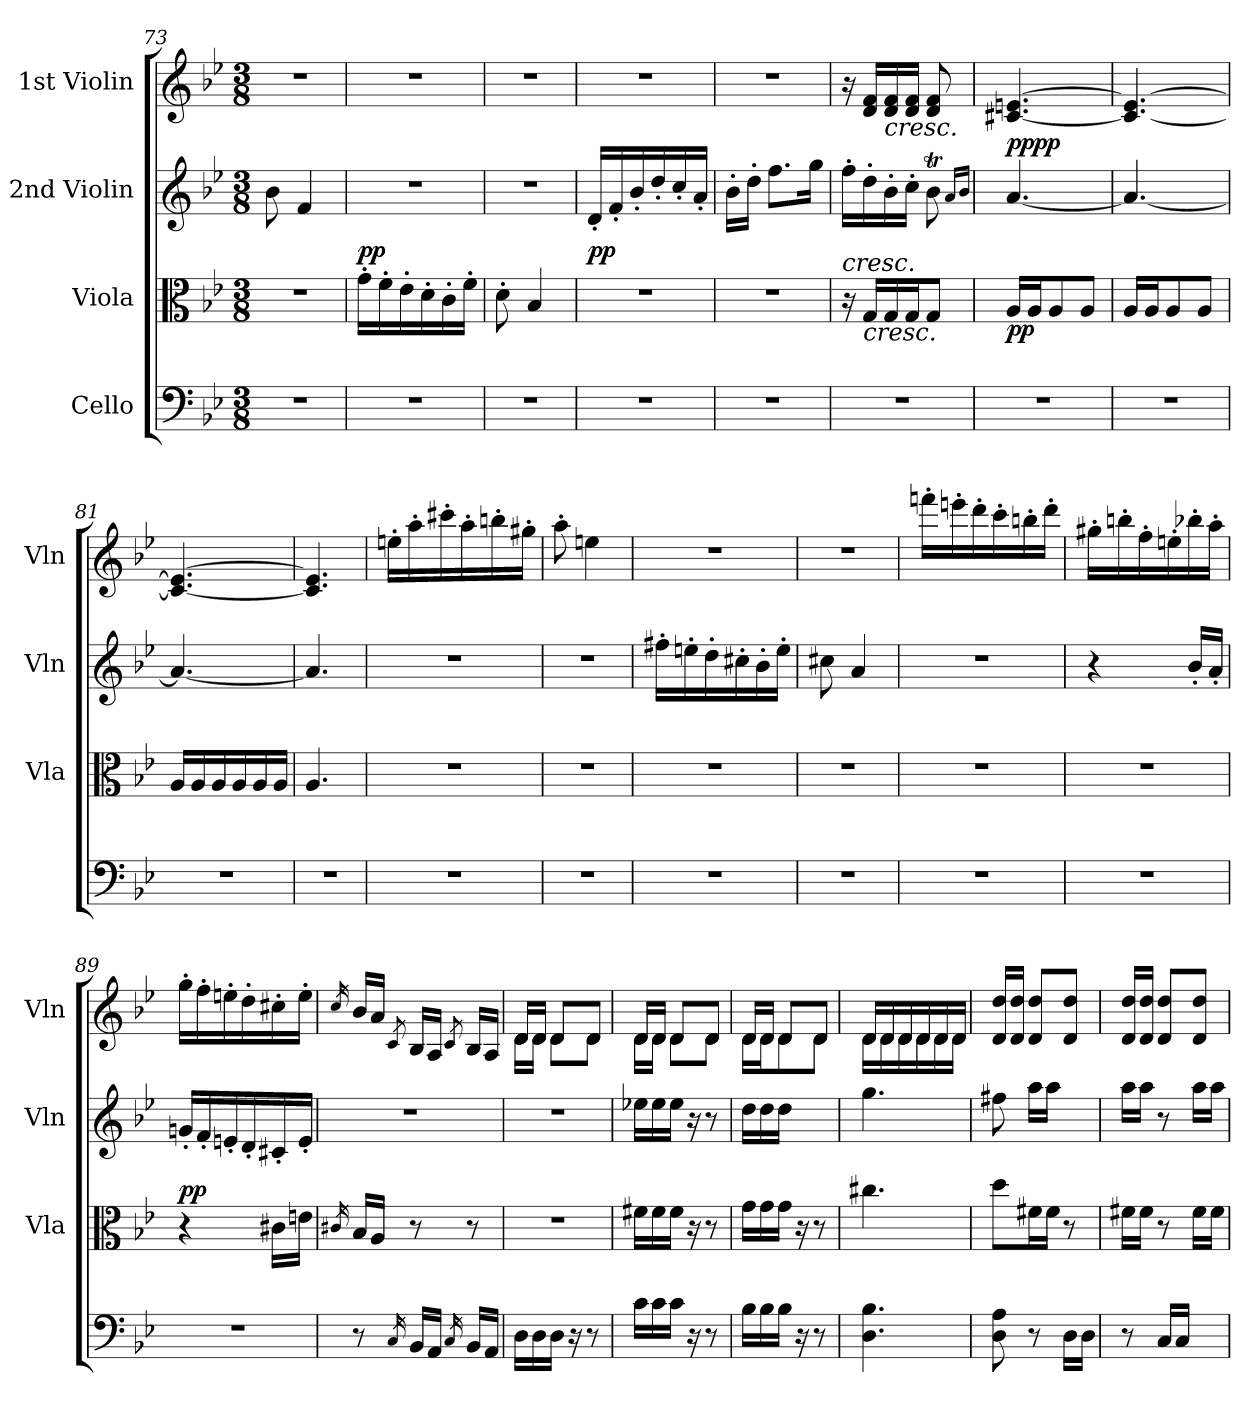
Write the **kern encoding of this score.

**kern	**kern	**dynam	**kern	**dynam	**kern
*part4	*part3	*part3	*part2	*part2	*part1
*staff4	*staff3	*staff3	*staff2	*staff2	*staff1
*I"Cello	*I"Viola	*	*I"2nd Violin	*	*I"1st Violin
*	*I'Vla	*	*I'Vln	*	*I'Vln
*clefF4	*clefC3	*	*clefG2	*	*clefG2
*k[b-e-]	*k[b-e-]	*	*k[b-e-]	*	*k[b-e-]
*B-:	*B-:	*	*B-:	*	*B-:
*M3/8	*M3/8	*	*M3/8	*	*M3/8
=73	=73	=73	=73	=73	=73
4.r	4.r	.	8b-\	.	4.r
.	.	.	4f/	.	.
=74	=74	=74	=74	=74	=74
!	!	!LO:DY:a	!	!	!
4.r	16g'\LL	pp	4.r	.	4.r
.	16f'\	.	.	.	.
.	16e-'\	.	.	.	.
.	16d'\	.	.	.	.
.	16c'\	.	.	.	.
.	16f'\JJ	.	.	.	.
!!LO:PB:g=z
=75	=75	=75	=75	=75	=75
4.r	8d'\	.	4.r	.	4.r
.	4B-/	.	.	.	.
=76	=76	=76	=76	=76	=76
!	!	!LO:DY:a	!	!	!
4.r	4.r	pp	16d'/LL	.	4.r
.	.	.	16f'/	.	.
.	.	.	16b-'/	.	.
.	.	.	16dd'/	.	.
.	.	.	16cc'/	.	.
.	.	.	16a'/JJ	.	.
=77	=77	=77	=77	=77	=77
4.r	4.r	.	16b-'\LL	.	4.r
.	.	.	16dd'\JJ	.	.
.	.	.	8.ff\L	.	.
.	.	.	16gg\Jk	.	.
=78	=78	=78	=78	=78	=78
!	!LO:TX:a:i:t=cresc.	!	!	!	!
4.r	16r	.	16ff'\LL	.	16r
!	!LO:TX:b:i:t=cresc.	!	!	!	!
.	16G/LL	.	16dd'\	.	16d/ 16f/LL
!	!	!	!	!	!LO:TX:b:i:t=cresc.
.	16G/	.	16b-'\	.	16d/ 16f/
.	16G/J	.	16cc'\JJ	.	16d/ 16f/JJ
.	8G/J	.	8b-T\	.	8d/ 8f/
.	.	.	16qa/LL	.	.
.	.	.	16qb-/JJ	.	.
=79	=79	=79	=79	=79	=79
!	!	!LO:DY:b	!	!LO:DY:b	!
!	!	!	!	!LO:DY:n=1:a	!
4.r	16A/LL	pp	[4.a/	pp pp	[4.c#X/ [4.en/
.	16A/J	.	.	.	.
.	8A/	.	.	.	.
.	8A/J	.	.	.	.
=80	=80	=80	=80	=80	=80
4.r	16A/LL	.	4.a/_	.	4.c#/_ 4.e/_
.	16A/J	.	.	.	.
.	8A/	.	.	.	.
.	8A/J	.	.	.	.
=81	=81	=81	=81	=81	=81
4.r	16A/LL	.	4.a/_	.	4.c#/_ 4.e/_
.	16A/	.	.	.	.
.	16A/	.	.	.	.
.	16A/	.	.	.	.
.	16A/	.	.	.	.
.	16A/JJ	.	.	.	.
=82	=82	=82	=82	=82	=82
4.r	4.A/	.	4.a/]	.	4.c#/] 4.e/]
!!LO:LB:g=z
=83	=83	=83	=83	=83	=83
4.r	4.r	.	4.r	.	16een'\LL
.	.	.	.	.	16aa'\
.	.	.	.	.	16ccc#X'\
.	.	.	.	.	16aa'\
.	.	.	.	.	16bbn'\
.	.	.	.	.	16gg#X'\JJ
=84	=84	=84	=84	=84	=84
4.r	4.r	.	4.r	.	8aa'\
.	.	.	.	.	4een\
=85	=85	=85	=85	=85	=85
4.r	4.r	.	16ff#X'\LL	.	4.r
.	.	.	16een'\	.	.
.	.	.	16dd'\	.	.
.	.	.	16cc#X'\	.	.
.	.	.	16b-'\	.	.
.	.	.	16ee'\JJ	.	.
!!LO:LB:g=z
=86	=86	=86	=86	=86	=86
4.r	4.r	.	8cc#X\	.	4.r
.	.	.	4a/	.	.
=87	=87	=87	=87	=87	=87
4.r	4.r	.	4.r	.	16fffn'\LL
.	.	.	.	.	16eeen'\
.	.	.	.	.	16ddd'\
.	.	.	.	.	16ccc'\
.	.	.	.	.	16bbn'\
.	.	.	.	.	16ddd'\JJ
=88	=88	=88	=88	=88	=88
4.r	4.r	.	4r	.	16gg#X'\LL
.	.	.	.	.	16bbn'\
.	.	.	.	.	16ff'\
.	.	.	.	.	16een'\
.	.	.	16b-'/LL	.	16bb-X'\
.	.	.	16a'/JJ	.	16aa'\JJ
=89	=89	=89	=89	=89	=89
!	!	!LO:DY:a	!	!	!
4.r	4r	pp	16gn'/LL	.	16gg'\LL
.	.	.	16f'/	.	16ff'\
.	.	.	16en'/	.	16een'\
.	.	.	16d'/	.	16dd'\
.	16c#X\LL	.	16c#X'/	.	16cc#X'\
.	16en\JJ	.	16e'/JJ	.	16ee'\JJ
=90	=90	=90	=90	=90	=90
.	16qc#X/	.	.	.	16qcc/
8r	16B-/LL	.	4.r	.	16b-/LL
.	16A/JJ	.	.	.	16a/JJ
16qC/	.	.	.	.	8qc/
16BB-/LL	8r	.	.	.	16B-/LL
16AA/JJ	.	.	.	.	16A/JJ
16qC/	.	.	.	.	8qc/
16BB-/LL	8r	.	.	.	16B-/LL
16AA/JJ	.	.	.	.	16A/JJ
!!LO:PB:g=z
=91	=91	=91	=91	=91	=91
*	*	*	*	*	*^
16D\LL	4.r	.	4.r	.	16d/LL	16d\LL
16D\	.	.	.	.	16d/JJ	16d\JJ
16D\JJ	.	.	.	.	8d/L	8d\L
16r	.	.	.	.	.	.
8r	.	.	.	.	8d/J	8d\J
=92	=92	=92	=92	=92	=92	=92
16c\LL	16f#X\LL	.	16ee-X\LL	.	16d/LL	16d\LL
16c\	16f#\	.	16ee-\	.	16d/JJ	16d\JJ
16c\JJ	16f#\JJ	.	16ee-\JJ	.	8d/L	8d\L
16r	16r	.	16r	.	.	.
8r	8r	.	8r	.	8d/J	8d\J
=93	=93	=93	=93	=93	=93	=93
16B-\LL	16g\LL	.	16dd\LL	.	16d/LL	16d\LL
16B-\	16g\	.	16dd\	.	16d/JJ	16d\J
16B-\JJ	16g\JJ	.	16dd\JJ	.	8d/L	8d\
16r	16r	.	8.ryy	.	.	.
8r	8r	.	.	.	8d/J	8d\J
=94	=94	=94	=94	=94	=94	=94
4.D\ 4.B-\	4.cc#X\	.	4.gg\	.	16d/LL	16d\LL
.	.	.	.	.	16d/	16d\
.	.	.	.	.	16d/	16d\
.	.	.	.	.	16d/	16d\
.	.	.	.	.	16d/	16d\
.	.	.	.	.	16d/JJ	16d\JJ
*	*	*	*	*	*v	*v
!!LO:LB:g=z
=95	=95	=95	=95	=95	=95
8D\ 8A\	8dd\L	.	8ff#X\	.	16d/ 16dd/LL
.	.	.	.	.	16d/ 16dd/JJ
8r	16f#X\L	.	16aa\LL	.	8d/ 8dd/L
.	16f#\JJ	.	16aa\JJ	.	.
16D\LL	8r	.	8ryy	.	8d/ 8dd/J
16D\JJ	.	.	.	.	.
=96	=96	=96	=96	=96	=96
8r	16f#X\LL	.	16aa\LL	.	16d/ 16dd/LL
.	16f#\JJ	.	16aa\JJ	.	16d/ 16dd/JJ
16C/LL	8r	.	8r	.	8d/ 8dd/L
16C/JJ	.	.	.	.	.
8ryy	16f#\LL	.	16aa\LL	.	8d/ 8dd/J
.	16f#\JJ	.	16aa\JJ	.	.
=	=	=	=	=	=
*-	*-	*-	*-	*-	*-
